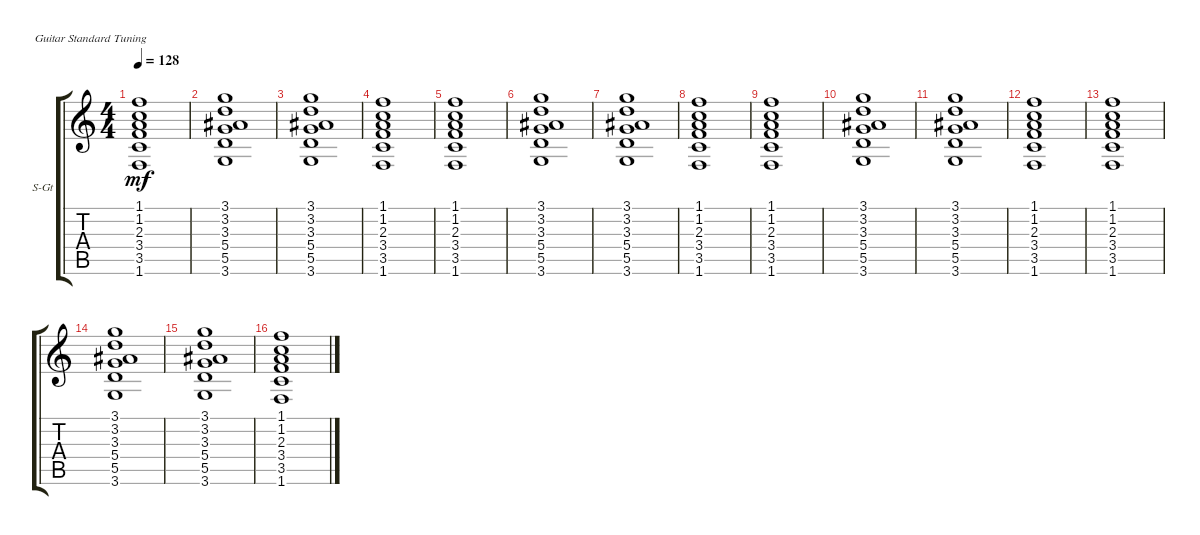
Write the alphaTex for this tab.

\defaultSystemsLayout 4
\bracketExtendMode groupsimilarinstruments
\firstSystemTrackNameOrientation horizontal
\otherSystemsTrackNameOrientation horizontal
\track ("Steel Guitar" "S-Gt") {instrument acousticguitarsteel}
\staff {score tabs}
\tuning (E4 B3 G3 D3 A2 E2)
\ts (4 4)
\tempo 128
\clef g2
\ks c
(1.1 1.2 2.3 3.4 3.5 1.6).1{dy mf} |
(5.4 5.5 3.6 3.3 3.2 3.1).1 |
(3.6 5.5 5.4 3.3 3.2 3.1).1 |
(1.1 1.2 2.3 3.4 3.5 1.6).1 |
(1.1 1.2 2.3 3.4 3.5 1.6).1 |
(5.4 5.5 3.6 3.3 3.2 3.1).1 |
(3.6 5.5 5.4 3.3 3.2 3.1).1 |
(1.1 1.2 2.3 3.4 3.5 1.6).1 |
(1.1 1.2 2.3 3.4 3.5 1.6).1 |
(5.4 5.5 3.6 3.3 3.2 3.1).1 |
(3.6 5.5 5.4 3.3 3.2 3.1).1 |
(1.1 1.2 2.3 3.4 3.5 1.6).1 |
(1.1 1.2 2.3 3.4 3.5 1.6).1 |
(5.4 5.5 3.6 3.3 3.2 3.1).1 |
(3.6 5.5 5.4 3.3 3.2 3.1).1 |
(1.1 1.2 2.3 3.4 3.5 1.6).1
